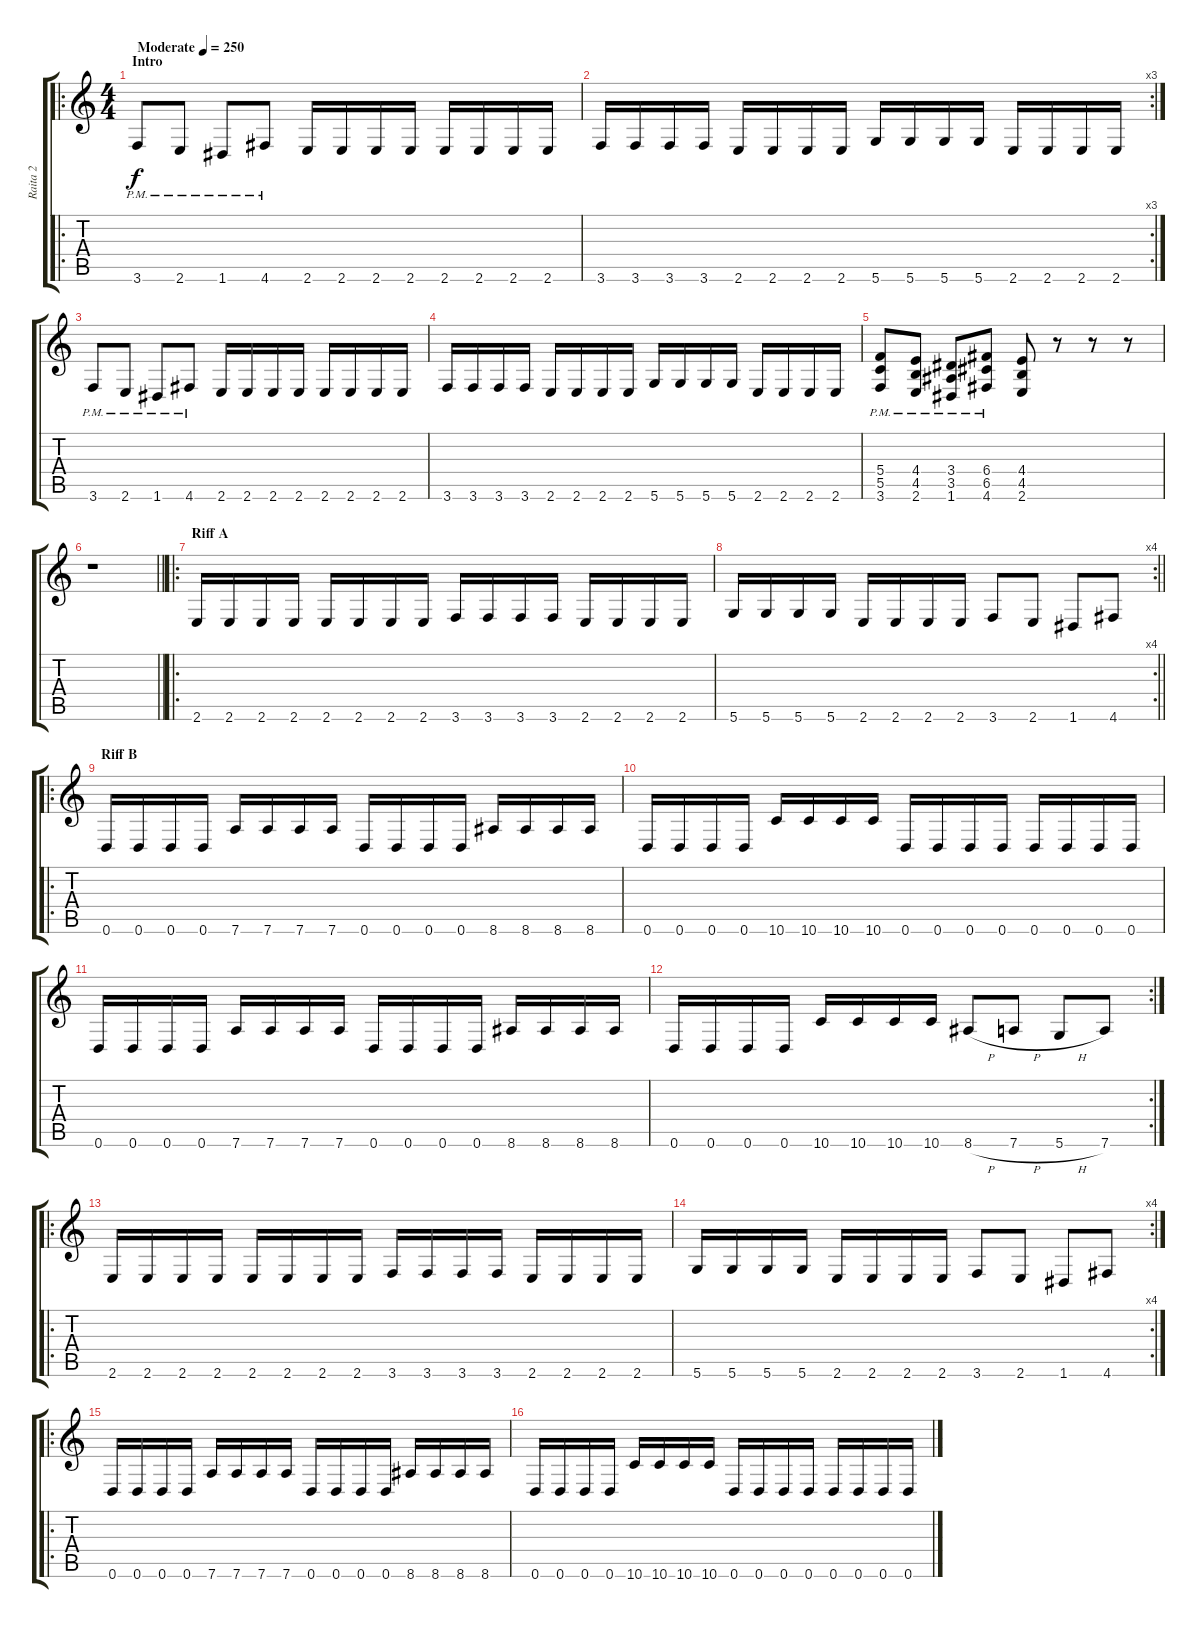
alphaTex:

\track ("Raita 2" "Raita 2") {instrument distortionguitar}
\staff {score tabs}
\tuning (D4 A3 F3 C3 G2 D2) {hide}
\ro
\ts (4 4)
\section ("" "Intro")
\tempo (250 "Moderate")
\clef g2
\ks c
3.6{pm}.8{dy f instrument distortionguitar} 2.6{pm}.8 1.6{pm}.8 4.6{pm}.8 2.6.16 2.6.16 2.6.16 2.6.16 2.6.16 2.6.16 2.6.16 2.6.16 |
\rc 3
3.6.16 3.6.16 3.6.16 3.6.16 2.6.16 2.6.16 2.6.16 2.6.16 5.6.16 5.6.16 5.6.16 5.6.16 2.6.16 2.6.16 2.6.16 2.6.16 |
3.6{pm}.8 2.6{pm}.8 1.6{pm}.8 4.6{pm}.8 2.6.16 2.6.16 2.6.16 2.6.16 2.6.16 2.6.16 2.6.16 2.6.16 |
3.6.16 3.6.16 3.6.16 3.6.16 2.6.16 2.6.16 2.6.16 2.6.16 5.6.16 5.6.16 5.6.16 5.6.16 2.6.16 2.6.16 2.6.16 2.6.16 |
(5.4 5.5 3.6{pm}).8 (4.4 4.5 2.6{pm}).8 (3.4 3.5 1.6{pm}).8 (6.4 6.5 4.6{pm}).8 (4.4 4.5 2.6).8 r.8 r.8 r.8 |
\barLineRight lightlight
r.1 |
\ro
\section ("" "Riff A")
2.6.16 2.6.16 2.6.16 2.6.16 2.6.16 2.6.16 2.6.16 2.6.16 3.6.16 3.6.16 3.6.16 3.6.16 2.6.16 2.6.16 2.6.16 2.6.16 |
\rc 4
\barLineRight lightlight
5.6.16 5.6.16 5.6.16 5.6.16 2.6.16 2.6.16 2.6.16 2.6.16 3.6.8 2.6.8 1.6.8 4.6.8 |
\ro
\section ("" "Riff B")
0.6.16 0.6.16 0.6.16 0.6.16 7.6.16 7.6.16 7.6.16 7.6.16 0.6.16 0.6.16 0.6.16 0.6.16 8.6.16 8.6.16 8.6.16 8.6.16 |
0.6.16 0.6.16 0.6.16 0.6.16 10.6.16 10.6.16 10.6.16 10.6.16 0.6.16 0.6.16 0.6.16 0.6.16 0.6.16 0.6.16 0.6.16 0.6.16 |
0.6.16 0.6.16 0.6.16 0.6.16 7.6.16 7.6.16 7.6.16 7.6.16 0.6.16 0.6.16 0.6.16 0.6.16 8.6.16 8.6.16 8.6.16 8.6.16 |
\rc 2
0.6.16 0.6.16 0.6.16 0.6.16 10.6.16 10.6.16 10.6.16 10.6.16 8.6{h}.8 7.6{h}.8 5.6{h}.8 7.6.8 |
\ro
2.6.16 2.6.16 2.6.16 2.6.16 2.6.16 2.6.16 2.6.16 2.6.16 3.6.16 3.6.16 3.6.16 3.6.16 2.6.16 2.6.16 2.6.16 2.6.16 |
\rc 4
5.6.16 5.6.16 5.6.16 5.6.16 2.6.16 2.6.16 2.6.16 2.6.16 3.6.8 2.6.8 1.6.8 4.6.8 |
\ro
0.6.16 0.6.16 0.6.16 0.6.16 7.6.16 7.6.16 7.6.16 7.6.16 0.6.16 0.6.16 0.6.16 0.6.16 8.6.16 8.6.16 8.6.16 8.6.16 |
0.6.16 0.6.16 0.6.16 0.6.16 10.6.16 10.6.16 10.6.16 10.6.16 0.6.16 0.6.16 0.6.16 0.6.16 0.6.16 0.6.16 0.6.16 0.6.16
